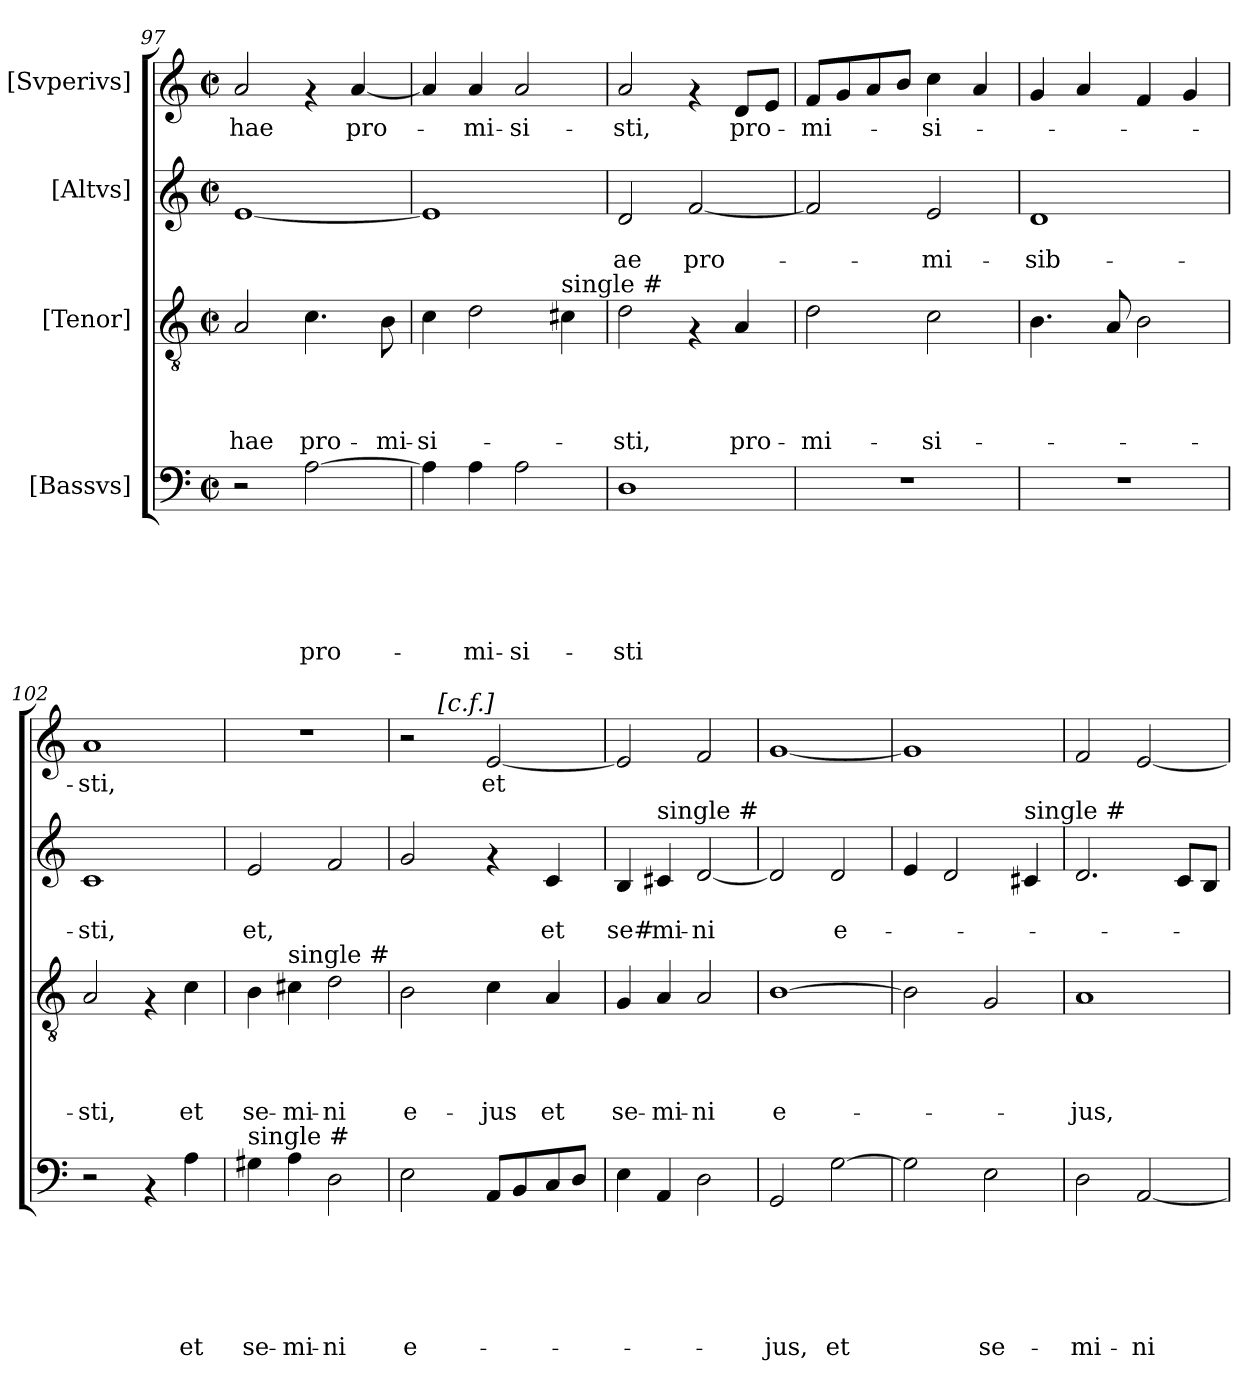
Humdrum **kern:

**kern	**text	**text	**text	**text	**text	**text	**kern	**text	**text	**text	**text	**kern	**text	**text	**kern	**text
*part4	*part4	*part4	*part4	*part4	*part4	*part4	*part3	*part3	*part3	*part3	*part3	*part2	*part2	*part2	*part1	*part1
*staff4	*staff4	*staff4	*staff4	*staff4	*staff4	*staff4	*staff3	*staff3	*staff3	*staff3	*staff3	*staff2	*staff2	*staff2	*staff1	*staff1
*I"[Bassvs]	*	*	*	*	*	*	*I"[Tenor]	*	*	*	*	*I"[Altvs]	*	*	*I"[Svperivs]	*
!!LO:PB:g=z
*clefF4	*	*	*	*	*	*	*clefGv2	*	*	*	*	*clefG2	*	*	*clefG2	*
*k[]	*	*	*	*	*	*	*k[]	*	*	*	*	*k[]	*	*	*k[]	*
*C:	*	*	*	*	*	*	*C:	*	*	*	*	*C:	*	*	*C:	*
*M2/2	*	*	*	*	*	*	*M2/2	*	*	*	*	*M2/2	*	*	*M2/2	*
*met(c|)	*	*	*	*	*	*	*met(c|)	*	*	*	*	*met(c|)	*	*	*met(c|)	*
=97	=97	=97	=97	=97	=97	=97	=97	=97	=97	=97	=97	=97	=97	=97	=97	=97
!	!	!	!	!	!	!	!	!	!	!	!LO:LY:b	!	!	!	!	!LO:LY:b
2r	.	.	.	.	.	.	2A/	.	.	.	-hae	[<1e	.	.	2a/	-hae
!	!	!	!	!	!	!LO:LY:b	!	!	!	!	!LO:LY:b	!	!	!	!	!
[>2A\	.	.	.	.	.	pro-	4.c\	.	.	.	pro-	.	.	.	4rf	.
!	!	!	!	!	!	!	!	!	!	!	!	!	!	!	!	!LO:LY:b
.	.	.	.	.	.	.	.	.	.	.	.	.	.	.	[<4a/	pro-
!	!	!	!	!	!	!	!	!	!	!	!LO:LY:b	!	!	!	!	!
.	.	.	.	.	.	.	8B\	.	.	.	-mi-	.	.	.	.	.
=98	=98	=98	=98	=98	=98	=98	=98	=98	=98	=98	=98	=98	=98	=98	=98	=98
!	!	!	!	!	!	!	!	!	!	!	!LO:LY:b	!	!	!	!	!
4A\]	.	.	.	.	.	.	4c\	.	.	.	-si-	1e]	.	.	4a/]	.
!	!	!	!	!	!	!LO:LY:b	!	!	!	!	!	!	!	!	!	!LO:LY:b
4A\	.	.	.	.	.	-mi-	2d\	.	.	.	.	.	.	.	4a/	-mi-
!	!	!	!	!	!	!LO:LY:b	!	!	!	!	!	!	!	!	!	!LO:LY:b
2A\	.	.	.	.	.	-si-	.	.	.	.	.	.	.	.	2a/	-si-
!	!	!	!	!	!	!	!LO:TX:a:t=single #	!	!	!	!	!	!	!	!	!
.	.	.	.	.	.	.	4c#\	.	.	.	.	.	.	.	.	.
=99	=99	=99	=99	=99	=99	=99	=99	=99	=99	=99	=99	=99	=99	=99	=99	=99
!	!	!	!	!	!	!LO:LY:b	!	!	!	!	!LO:LY:b	!	!	!LO:LY:b	!	!LO:LY:b
1D	.	.	.	.	.	-sti	2d\	.	.	.	-sti,	2d/	.	-ae	2a/	-sti,
!	!	!	!	!	!	!	!	!	!	!	!	!	!	!LO:LY:b	!	!
.	.	.	.	.	.	.	4rF	.	.	.	.	[<2f/	.	pro-	4rf	.
!	!	!	!	!	!	!	!	!	!	!	!LO:LY:b	!	!	!	!	!LO:LY:b
.	.	.	.	.	.	.	4A/	.	.	.	pro-	.	.	.	8d/L	pro-
.	.	.	.	.	.	.	.	.	.	.	.	.	.	.	8e/J	.
=100	=100	=100	=100	=100	=100	=100	=100	=100	=100	=100	=100	=100	=100	=100	=100	=100
!	!	!	!	!	!	!	!	!	!	!	!LO:LY:b	!	!	!	!	!LO:LY:b
1r	.	.	.	.	.	.	2d\	.	.	.	-mi-	2f/]	.	.	8f/L	-mi-
.	.	.	.	.	.	.	.	.	.	.	.	.	.	.	8g/	.
.	.	.	.	.	.	.	.	.	.	.	.	.	.	.	8a/	.
.	.	.	.	.	.	.	.	.	.	.	.	.	.	.	8b/J	.
!	!	!	!	!	!	!	!	!	!	!	!LO:LY:b	!	!	!LO:LY:b	!	!LO:LY:b
.	.	.	.	.	.	.	2c\	.	.	.	-si-	2e/	.	-mi-	4cc\	-si-
.	.	.	.	.	.	.	.	.	.	.	.	.	.	.	4a/	.
=101	=101	=101	=101	=101	=101	=101	=101	=101	=101	=101	=101	=101	=101	=101	=101	=101
!	!	!	!	!	!	!	!	!	!	!	!	!	!	!LO:LY:b	!	!
1r	.	.	.	.	.	.	4.B\	.	.	.	.	1d	.	-sib-	4g/	.
.	.	.	.	.	.	.	.	.	.	.	.	.	.	.	4a/	.
.	.	.	.	.	.	.	8A/	.	.	.	.	.	.	.	.	.
.	.	.	.	.	.	.	2B\	.	.	.	.	.	.	.	4f/	.
.	.	.	.	.	.	.	.	.	.	.	.	.	.	.	4g/	.
=102	=102	=102	=102	=102	=102	=102	=102	=102	=102	=102	=102	=102	=102	=102	=102	=102
!	!	!	!	!	!	!	!	!	!	!	!LO:LY:b	!	!	!LO:LY:b	!	!LO:LY:b
2r	.	.	.	.	.	.	2A/	.	.	.	-sti,	1c	.	-sti,	1a	-sti,
4rAA	.	.	.	.	.	.	4rF	.	.	.	.	.	.	.	.	.
!	!	!	!	!	!	!LO:LY:b	!	!	!	!	!LO:LY:b	!	!	!	!	!
4A\	.	.	.	.	.	et	4c\	.	.	.	et	.	.	.	.	.
=103	=103	=103	=103	=103	=103	=103	=103	=103	=103	=103	=103	=103	=103	=103	=103	=103
!LO:TX:a:t=single #	!	!	!	!	!	!	!	!	!	!	!	!	!	!	!	!
!	!	!	!	!	!	!LO:LY:b	!	!	!	!	!LO:LY:b	!	!	!LO:LY:b	!	!
4G#\	.	.	.	.	.	se-	4B\	.	.	.	se-	2e/	.	et,	1r	.
!	!	!	!	!	!	!	!LO:TX:a:t=single #	!	!	!	!	!	!	!	!	!
!	!	!	!	!	!	!LO:LY:b	!	!	!	!	!LO:LY:b	!	!	!	!	!
4A\	.	.	.	.	.	-mi-	4c#\	.	.	.	-mi-	.	.	.	.	.
!	!	!	!	!	!	!LO:LY:b	!	!	!	!	!LO:LY:b	!	!	!	!	!
2D\	.	.	.	.	.	-ni	2d\	.	.	.	-ni	2f/	.	.	.	.
!!LO:LB:g=z
=104	=104	=104	=104	=104	=104	=104	=104	=104	=104	=104	=104	=104	=104	=104	=104	=104
!	!	!	!	!	!	!LO:LY:b	!	!	!	!	!LO:LY:b	!	!	!	!	!
*	*	*	*	*	*	*	*	*	*	*	*	*	*	*	*^	*
2E\	.	.	.	.	.	e-	2B\	.	.	.	e-	2g/	.	.	2r	8ryy	.
.	.	.	.	.	.	.	.	.	.	.	.	.	.	.	.	32ryy	.
!	!	!	!	!	!	!	!	!	!	!	!	!	!	!	!	!LO:TX:a:t=[c.f.]	!
.	.	.	.	.	.	.	.	.	.	.	.	.	.	.	.	2ryy	.
!	!	!	!	!	!	!	!	!	!	!	!LO:LY:b	!	!	!	!	!	!LO:LY:b
8AA/L	.	.	.	.	.	.	4c\	.	.	.	-jus	4rf	.	.	[<2e/	.	et
8BB/	.	.	.	.	.	.	.	.	.	.	.	.	.	.	.	.	.
.	.	.	.	.	.	.	.	.	.	.	.	.	.	.	.	4ryy	.
!	!	!	!	!	!	!	!	!	!	!	!LO:LY:b	!	!	!LO:LY:b	!	!	!
8C/	.	.	.	.	.	.	4A/	.	.	.	et	4c/	.	et	.	.	.
8D/J	.	.	.	.	.	.	.	.	.	.	.	.	.	.	.	.	.
.	.	.	.	.	.	.	.	.	.	.	.	.	.	.	.	16.ryy	.
=105	=105	=105	=105	=105	=105	=105	=105	=105	=105	=105	=105	=105	=105	=105	=105	=105	=105
!	!	!	!	!	!	!	!	!	!	!	!LO:LY:b	!	!	!LO:LY:b	!	!	!
*	*	*	*	*	*	*	*	*	*	*	*	*	*	*	*v	*v	*
4E\	.	.	.	.	.	.	4G/	.	.	.	se-	4B/	.	se#-	2e/]	.
!	!	!	!	!	!	!	!	!	!	!	!	!LO:TX:a:t=single #	!	!	!	!
!	!	!	!	!	!	!	!	!	!	!	!LO:LY:b	!	!	!LO:LY:b	!	!
4AA/	.	.	.	.	.	.	4A/	.	.	.	-mi-	4c#/	.	-mi-	.	.
!	!	!	!	!	!	!	!	!	!	!	!LO:LY:b	!	!	!LO:LY:b	!	!
2D\	.	.	.	.	.	.	2A/	.	.	.	-ni	[<2d/	.	-ni	2f/	.
=106	=106	=106	=106	=106	=106	=106	=106	=106	=106	=106	=106	=106	=106	=106	=106	=106
!	!	!	!	!	!	!LO:LY:b	!	!	!	!	!LO:LY:b	!	!	!	!	!
2GG/	.	.	.	.	.	-jus,	[>1B	.	.	.	e-	2d/]	.	.	[<1g	.
!	!	!	!	!	!	!LO:LY:b	!	!	!	!	!	!	!	!LO:LY:b	!	!
[>2G\	.	.	.	.	.	et	.	.	.	.	.	2d/	.	e-	.	.
=107	=107	=107	=107	=107	=107	=107	=107	=107	=107	=107	=107	=107	=107	=107	=107	=107
2G\]	.	.	.	.	.	.	2B\]	.	.	.	.	4e/	.	.	1g]	.
.	.	.	.	.	.	.	.	.	.	.	.	2d/	.	.	.	.
!	!	!	!	!	!	!LO:LY:b	!	!	!	!	!	!	!	!	!	!
2E\	.	.	.	.	.	se-	2G/	.	.	.	.	.	.	.	.	.
!	!	!	!	!	!	!	!	!	!	!	!	!LO:TX:a:t=single #	!	!	!	!
.	.	.	.	.	.	.	.	.	.	.	.	4c#/	.	.	.	.
=108	=108	=108	=108	=108	=108	=108	=108	=108	=108	=108	=108	=108	=108	=108	=108	=108
!	!	!	!	!	!	!LO:LY:b	!	!	!	!	!LO:LY:b	!	!	!	!	!
2D\	.	.	.	.	.	-mi-	1A	.	.	.	-jus,	2.d/	.	.	2f/	.
!	!	!	!	!	!	!LO:LY:b	!	!	!	!	!	!	!	!	!	!
[<2AA/	.	.	.	.	.	-ni	.	.	.	.	.	.	.	.	[<2e/	.
.	.	.	.	.	.	.	.	.	.	.	.	8c/L	.	.	.	.
.	.	.	.	.	.	.	.	.	.	.	.	8B/J	.	.	.	.
=	=	=	=	=	=	=	=	=	=	=	=	=	=	=	=	=
*-	*-	*-	*-	*-	*-	*-	*-	*-	*-	*-	*-	*-	*-	*-	*-	*-
